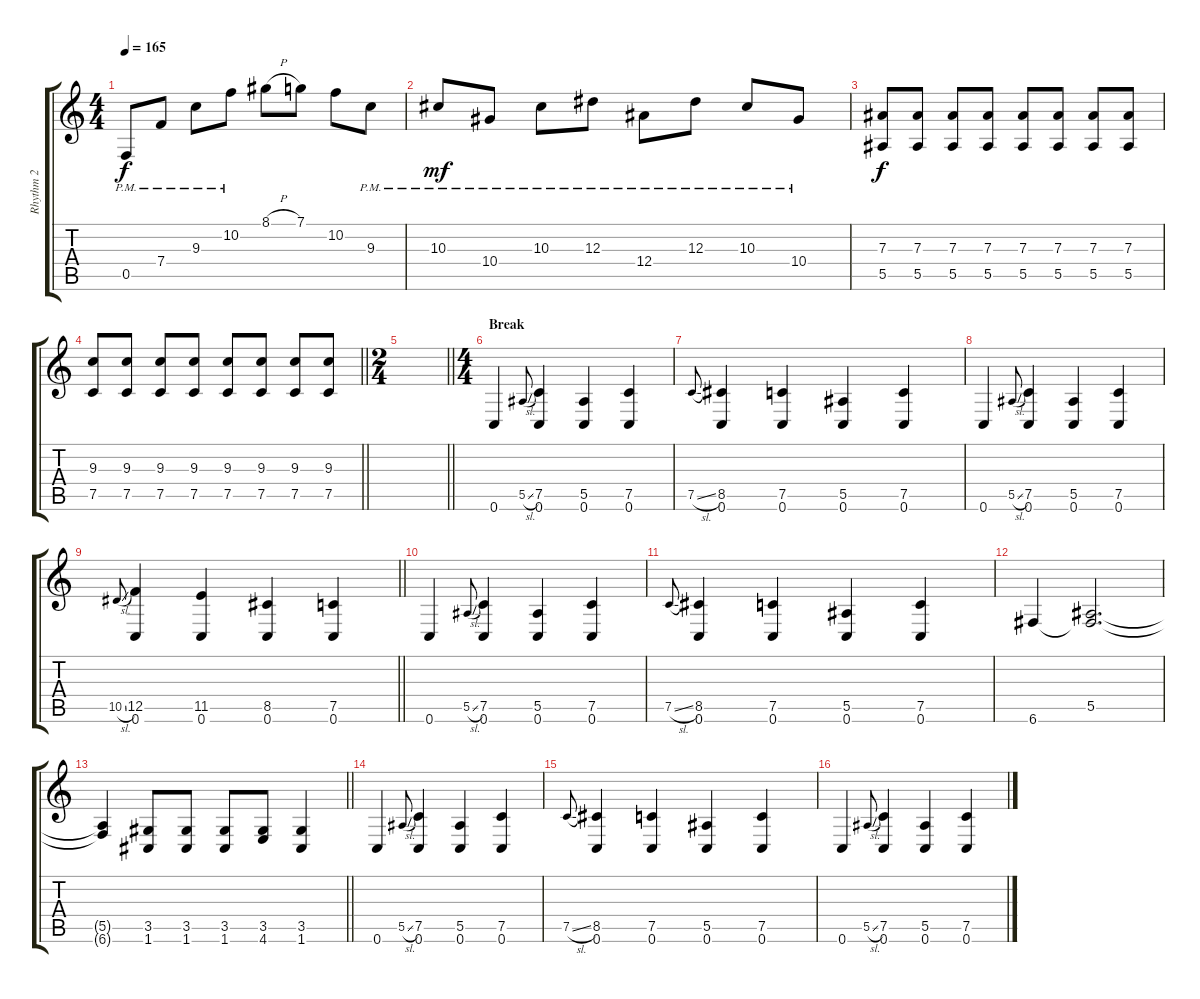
\track ("Rhythm 2" "Rhythm 2") {instrument distortionguitar}
\staff {score tabs}
\tuning (C4 G3 Eb3 Bb2 F2 C2) {hide}
\ts (4 4)
\tempo 165
\clef g2
\ks c
0.5{pm}.8{dy f} 7.4{pm}.8 9.3{pm}.8 10.2{pm}.8 8.1{h}.8 7.1.8 10.2.8 9.3{pm}.8 |
10.3{pm}.8{dy mf} 10.4{pm}.8 10.3{pm}.8 12.3{pm}.8 12.4{pm}.8 12.3{pm}.8 10.3{pm}.8 10.4{pm}.8 |
(7.3 5.5).8{dy f} (7.3 5.5).8 (7.3 5.5).8 (7.3 5.5).8 (7.3 5.5).8 (7.3 5.5).8 (7.3 5.5).8 (7.3 5.5).8 |
\barLineRight lightlight
(9.3 7.5).8 (9.3 7.5).8 (9.3 7.5).8 (9.3 7.5).8 (9.3 7.5).8 (9.3 7.5).8 (9.3 7.5).8 (9.3 7.5).8 |
\ts (2 4)
\barLineRight lightlight
|
\ts (4 4)
\section ("" "Break")
0.6.4 5.5{sl}.8{gr onbeat} (7.5 0.6).4 (5.5 0.6).4 (7.5 0.6).4 |
7.5{sl}.8{gr onbeat} (8.5 0.6).4 (7.5 0.6).4 (5.5 0.6).4 (7.5 0.6).4 |
0.6.4 5.5{sl}.8{gr onbeat} (7.5 0.6).4 (5.5 0.6).4 (7.5 0.6).4 |
\barLineRight lightlight
10.5{sl}.8{gr onbeat} (12.5 0.6).4 (11.5 0.6).4 (8.5 0.6).4 (7.5 0.6).4 |
0.6.4 5.5{sl}.8{gr onbeat} (7.5 0.6).4 (5.5 0.6).4 (7.5 0.6).4 |
7.5{sl}.8{gr onbeat} (8.5 0.6).4 (7.5 0.6).4 (5.5 0.6).4 (7.5 0.6).4 |
6.6.4 (5.5 6.6{t}).2{d} |
\barLineRight lightlight
(5.5{t} 6.6{t}).4 (3.5 1.6).8 (3.5 1.6).8 (3.5 1.6).8 (3.5 4.6).8 (3.5 1.6).4 |
0.6.4 5.5{sl}.8{gr onbeat} (7.5 0.6).4 (5.5 0.6).4 (7.5 0.6).4 |
7.5{sl}.8{gr onbeat} (8.5 0.6).4 (7.5 0.6).4 (5.5 0.6).4 (7.5 0.6).4 |
0.6.4 5.5{sl}.8{gr onbeat} (7.5 0.6).4 (5.5 0.6).4 (7.5 0.6).4
